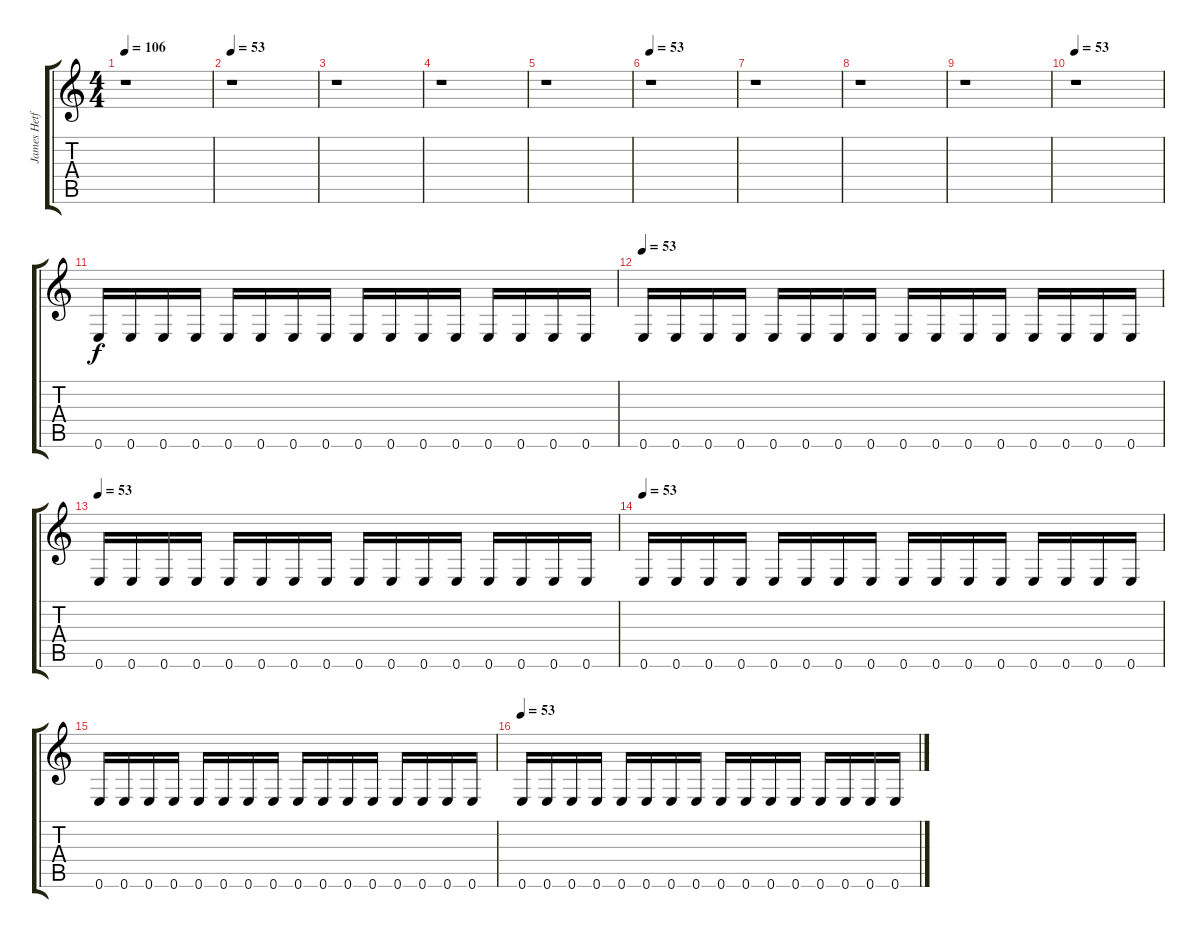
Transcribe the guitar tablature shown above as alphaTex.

\track ("James Hetfield" "James Hetf") {instrument distortionguitar}
\staff {score tabs}
\tuning (E4 B3 G3 D3 A2 E2) {hide}
\ts (4 4)
\tempo 106
\tempo 53
\tempo 106
\clef g2
\ks c
r.1{dy f volume 0 instrument distortionguitar} |
\tempo 53
r.1 |
r.1 |
r.1 |
r.1 |
\tempo 53
r.1 |
r.1 |
r.1 |
r.1 |
\tempo 53
r.1 |
0.6.16{volume 0} 0.6.16{volume 4} 0.6.16 0.6.16 0.6.16 0.6.16 0.6.16 0.6.16 0.6.16 0.6.16 0.6.16 0.6.16 0.6.16 0.6.16 0.6.16 0.6.16 |
\tempo 53
0.6.16{volume 4} 0.6.16 0.6.16 0.6.16 0.6.16 0.6.16 0.6.16 0.6.16 0.6.16 0.6.16 0.6.16 0.6.16 0.6.16 0.6.16 0.6.16 0.6.16 |
\tempo 53
0.6.16{volume 7} 0.6.16 0.6.16 0.6.16 0.6.16 0.6.16 0.6.16 0.6.16 0.6.16 0.6.16 0.6.16 0.6.16 0.6.16 0.6.16 0.6.16 0.6.16 |
\tempo 53
0.6.16{volume 10} 0.6.16 0.6.16 0.6.16 0.6.16 0.6.16 0.6.16 0.6.16 0.6.16 0.6.16 0.6.16 0.6.16 0.6.16 0.6.16 0.6.16 0.6.16 |
0.6.16{volume 13} 0.6.16 0.6.16 0.6.16 0.6.16 0.6.16 0.6.16 0.6.16 0.6.16 0.6.16 0.6.16 0.6.16 0.6.16 0.6.16 0.6.16 0.6.16 |
\tempo 53
0.6.16{volume 16} 0.6.16 0.6.16 0.6.16 0.6.16 0.6.16 0.6.16 0.6.16 0.6.16 0.6.16 0.6.16 0.6.16 0.6.16 0.6.16 0.6.16 0.6.16
